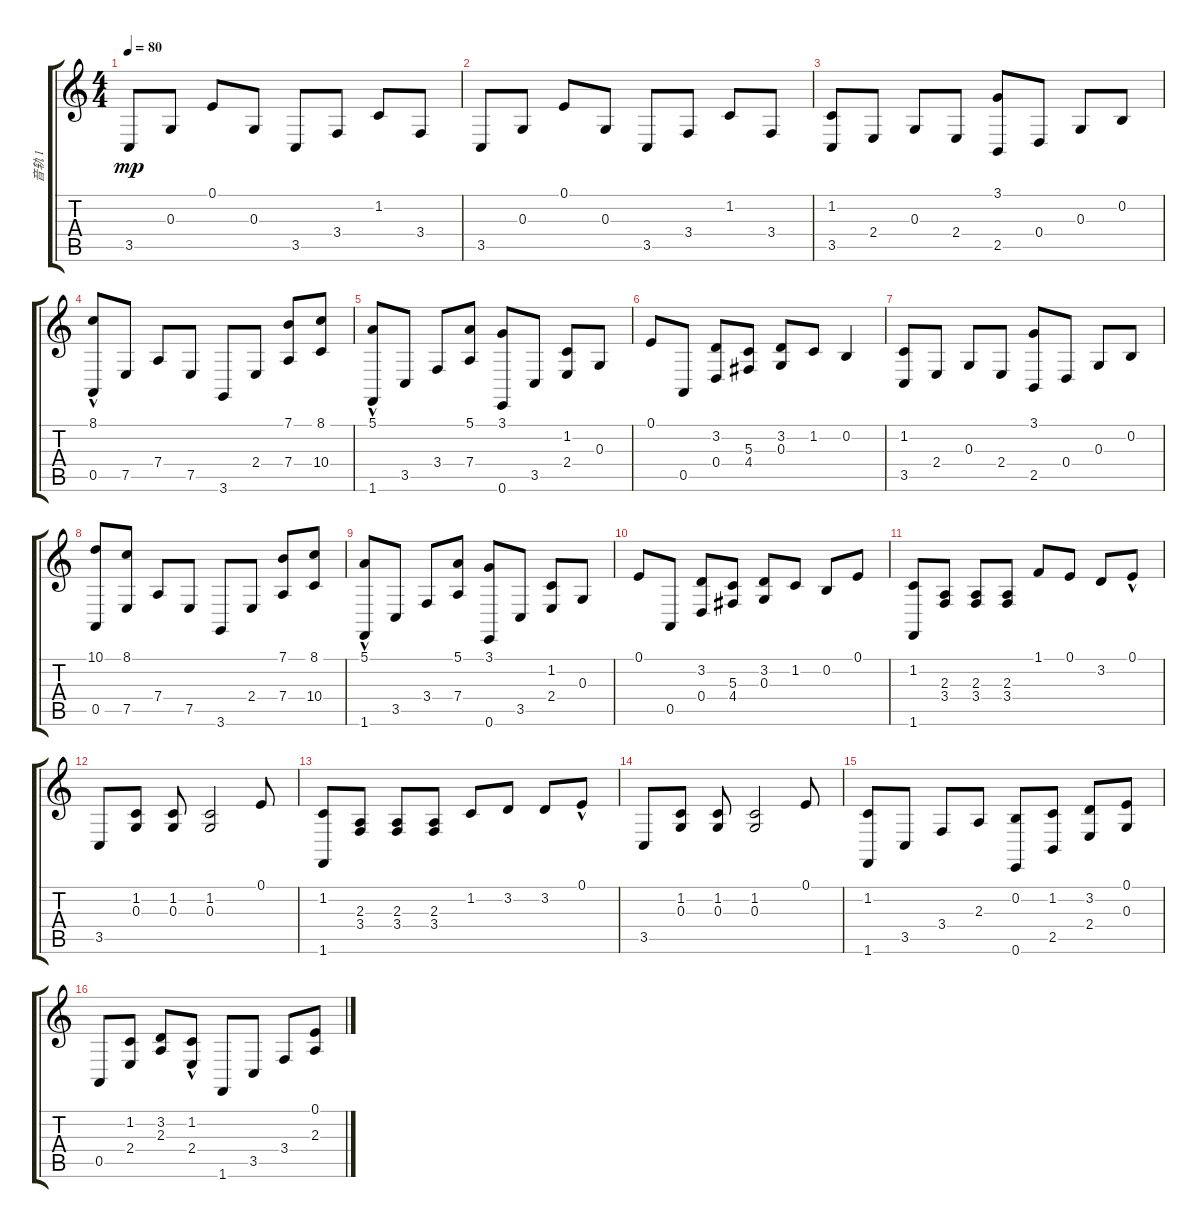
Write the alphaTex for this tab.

\track ("音轨 1" "音轨 1") {instrument pad1newage}
\staff {score tabs}
\tuning (E4 B3 G3 D3 A2 E2) {hide}
\ts (4 4)
\tempo 80
\clef g2
\ks c
3.5.8{dy mp instrument pad1newage} 0.3.8 0.1.8 0.3.8 3.5.8 3.4.8 1.2.8 3.4.8 |
3.5.8 0.3.8 0.1.8 0.3.8 3.5.8 3.4.8 1.2.8 3.4.8 |
(1.2 3.5).8 2.4.8 0.3.8 2.4.8 (3.1 2.5).8 0.4.8 0.3.8 0.2.8 |
(8.1{hac} 0.5).8 7.5.8 7.4.8 7.5.8 3.6.8 2.4.8 (7.1 7.4).8 (8.1 10.4).8 |
(5.1{hac} 1.6).8 3.5.8 3.4.8 (5.1 7.4).8 (3.1 0.6).8 3.5.8 (1.2 2.4).8 0.3.8 |
0.1.8 0.5.8 (3.2 0.4).8 (5.3 4.4).8 (3.2 0.3).8 1.2.8 0.2.4 |
(1.2 3.5).8 2.4.8 0.3.8 2.4.8 (3.1 2.5).8 0.4.8 0.3.8 0.2.8 |
(10.1 0.5).8 (8.1 7.5).8 7.4.8 7.5.8 3.6.8 2.4.8 (7.1 7.4).8 (8.1 10.4).8 |
(5.1{hac} 1.6).8 3.5.8 3.4.8 (5.1 7.4).8 (3.1 0.6).8 3.5.8 (1.2 2.4).8 0.3.8 |
0.1.8 0.5.8 (3.2 0.4).8 (5.3 4.4).8 (3.2 0.3).8 1.2.8 0.2.8 0.1.8 |
(1.2 1.6).8 (2.3 3.4).8 (2.3 3.4).8 (2.3 3.4).8 1.1.8 0.1.8 3.2.8 0.1{hac}.8 |
3.5.8 (1.2 0.3).8 (1.2 0.3).8 (1.2 0.3).2 0.1.8 |
(1.2 1.6).8 (2.3 3.4).8 (2.3 3.4).8 (2.3 3.4).8 1.2.8 3.2.8 3.2.8 0.1{hac}.8 |
3.5.8 (1.2 0.3).8 (1.2 0.3).8 (1.2 0.3).2 0.1.8 |
(1.2 1.6).8 3.5.8 3.4.8 2.3.8 (0.2 0.6).8 (1.2 2.5).8 (3.2 2.4).8 (0.1 0.3).8 |
0.5.8 (1.2 2.4).8 (3.2 2.3).8 (1.2{hac} 2.4).8 1.6.8 3.5.8 3.4.8 (0.1 2.3).8
